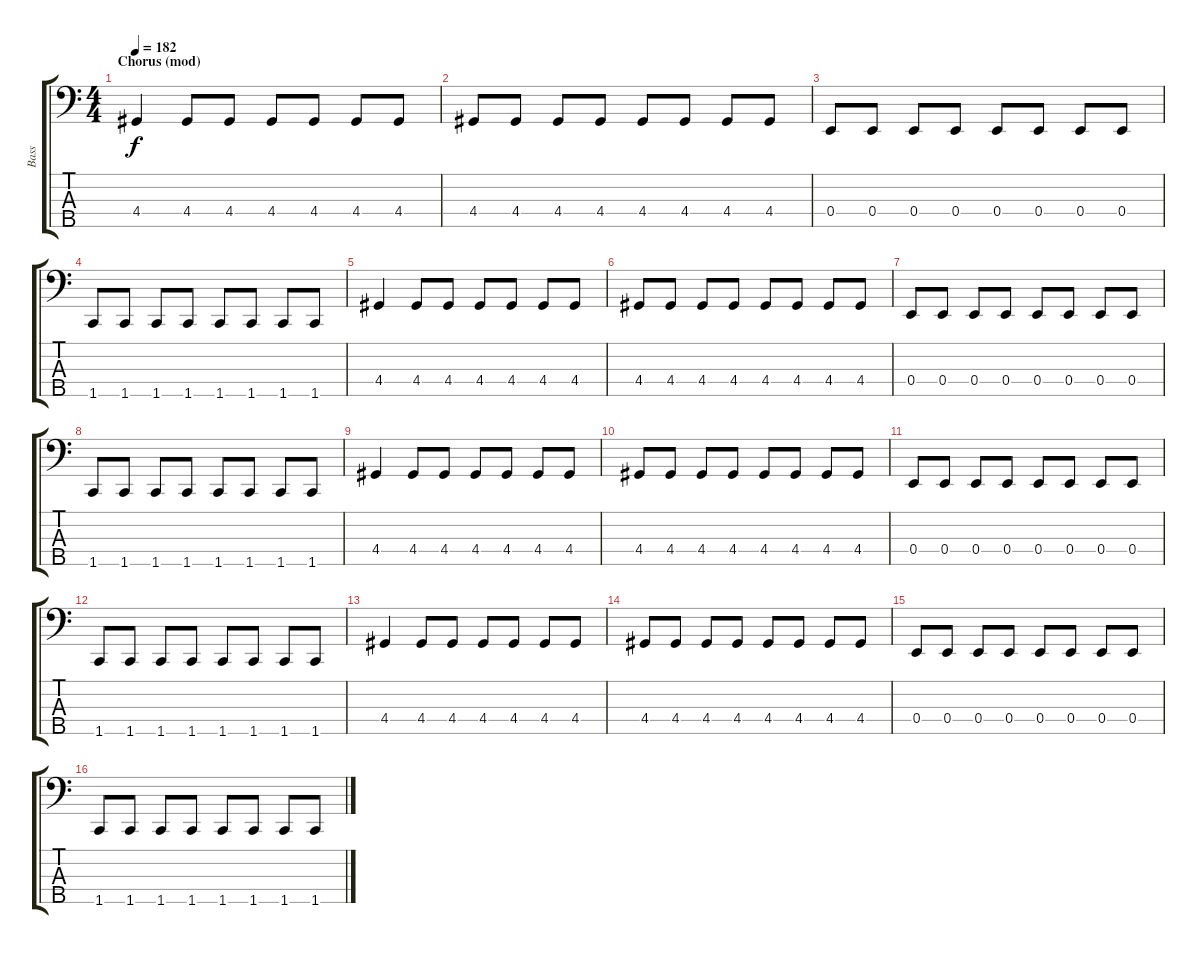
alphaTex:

\track ("Bass" "Bass") {instrument electricbassfinger}
\staff {score tabs}
\tuning (G2 D2 A1 E1 B0) {hide}
\ts (4 4)
\section ("" "Chorus (mod)")
\tempo 182
\clef f4
\ks c
4.4.4{dy f} 4.4.8 4.4.8 4.4.8 4.4.8 4.4.8 4.4.8 |
4.4.8 4.4.8 4.4.8 4.4.8 4.4.8 4.4.8 4.4.8 4.4.8 |
0.4.8 0.4.8 0.4.8 0.4.8 0.4.8 0.4.8 0.4.8 0.4.8 |
1.5.8 1.5.8 1.5.8 1.5.8 1.5.8 1.5.8 1.5.8 1.5.8 |
4.4.4 4.4.8 4.4.8 4.4.8 4.4.8 4.4.8 4.4.8 |
4.4.8 4.4.8 4.4.8 4.4.8 4.4.8 4.4.8 4.4.8 4.4.8 |
0.4.8 0.4.8 0.4.8 0.4.8 0.4.8 0.4.8 0.4.8 0.4.8 |
1.5.8 1.5.8 1.5.8 1.5.8 1.5.8 1.5.8 1.5.8 1.5.8 |
4.4.4 4.4.8 4.4.8 4.4.8 4.4.8 4.4.8 4.4.8 |
4.4.8 4.4.8 4.4.8 4.4.8 4.4.8 4.4.8 4.4.8 4.4.8 |
0.4.8 0.4.8 0.4.8 0.4.8 0.4.8 0.4.8 0.4.8 0.4.8 |
1.5.8 1.5.8 1.5.8 1.5.8 1.5.8 1.5.8 1.5.8 1.5.8 |
4.4.4 4.4.8 4.4.8 4.4.8 4.4.8 4.4.8 4.4.8 |
4.4.8 4.4.8 4.4.8 4.4.8 4.4.8 4.4.8 4.4.8 4.4.8 |
0.4.8 0.4.8 0.4.8 0.4.8 0.4.8 0.4.8 0.4.8 0.4.8 |
1.5.8 1.5.8 1.5.8 1.5.8 1.5.8 1.5.8 1.5.8 1.5.8
